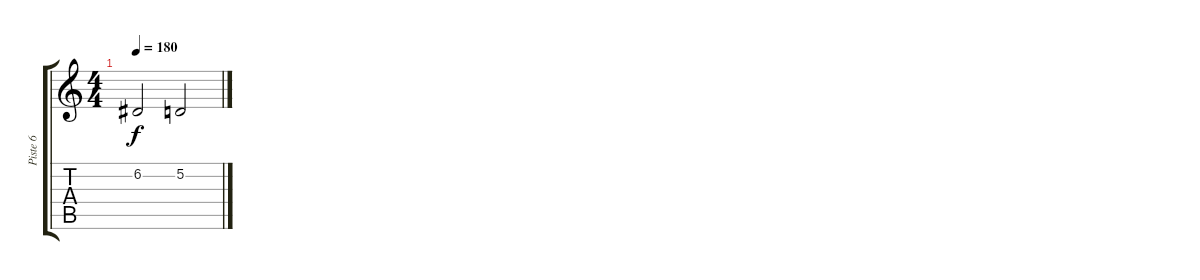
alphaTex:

\track ("Piste 6" "Piste 6") {instrument acousticgrandpiano}
\staff {score tabs}
\tuning (D4 A3 F3 C3 G2 C2) {hide}
\ts (4 4)
\tempo 180
\clef g2
\ks c
6.2.2{dy f} 5.2.2
